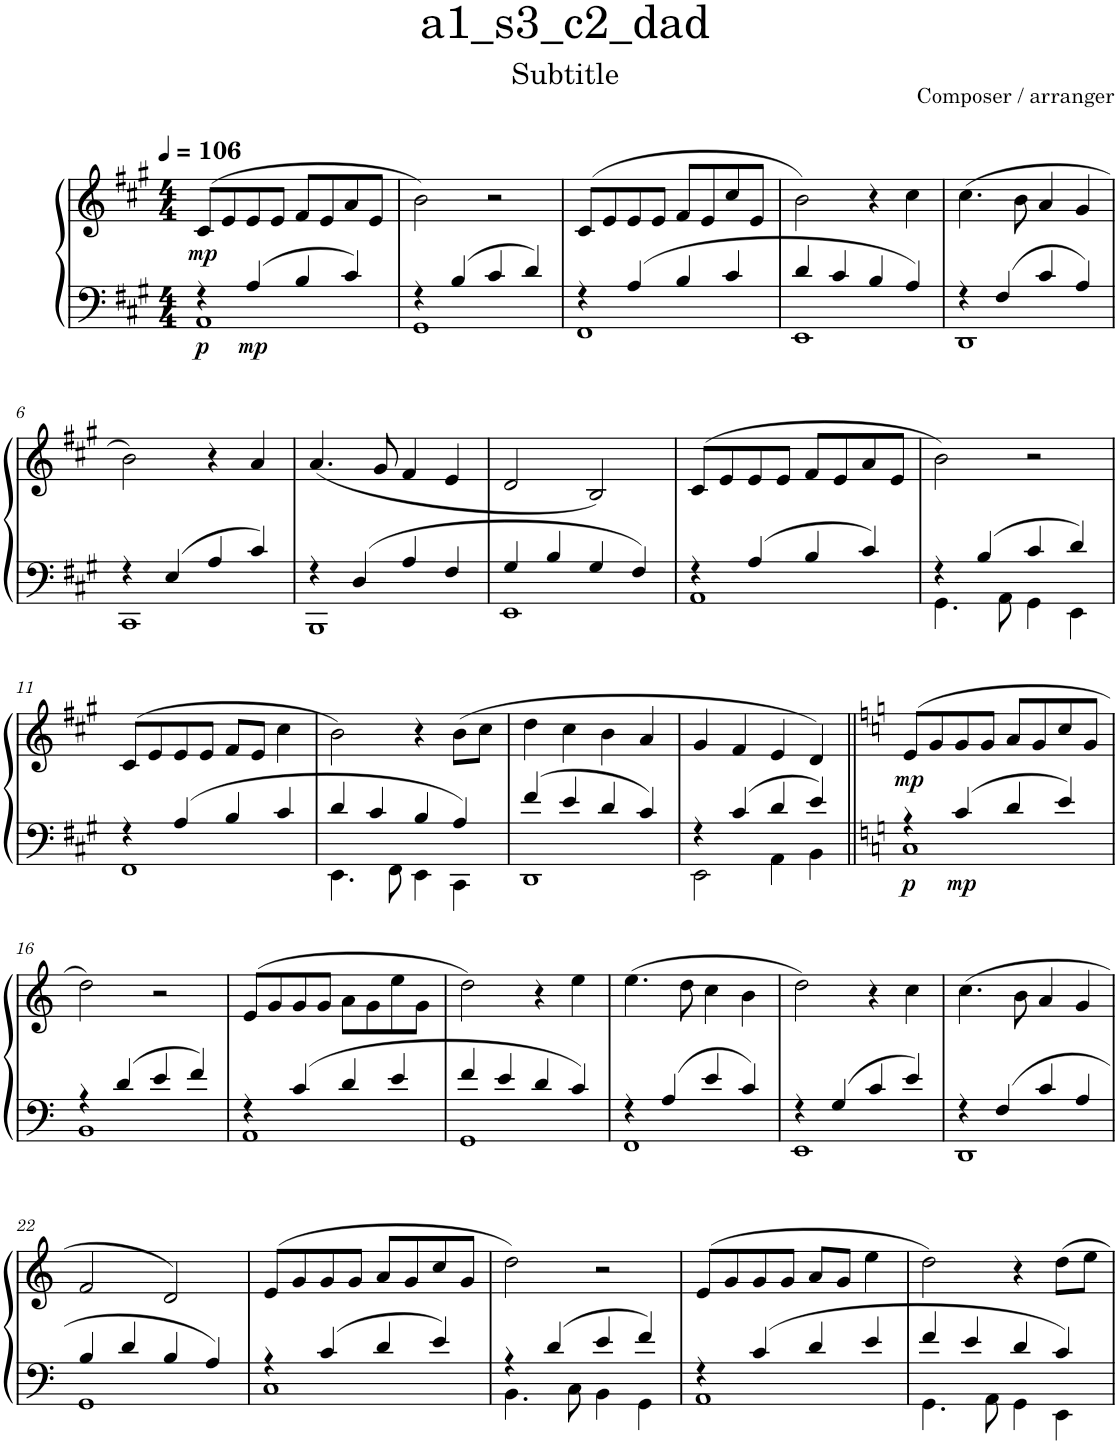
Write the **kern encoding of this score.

**kern	**kern	**dynam
*part1	*part1	*part1
*staff2	*staff1	*staff1/2
*I"Piano	*	*
*I'Pno.	*	*
*clefF4	*clefG2	*
*k[f#c#g#]	*k[f#c#g#]	*
*M4/4	*M4/4	*
*MM106	*MM106	*
=1	=1	=1
*^	*	*
!	!	!	!LO:DY:b=2
!	!	!	!LO:DY:n=1:b
4r	1AA	(8c#/L	p mp
.	.	8e/	.
!	!	!	!LO:DY:n=2:b=2
4A/	.	8e/	mp
.	.	8e/J	.
4B/	.	8f#/L	.
.	.	8e/	.
4c#/	.	8a/	.
.	.	8e/J	.
=2	=2	=2	=2
4r	1GG#	2b\)	.
4B/	.	.	.
4c#/	.	2r	.
4d/	.	.	.
=3	=3	=3	=3
4r	1FF#	(8c#/L	.
.	.	8e/	.
4A/	.	8e/	.
.	.	8e/J	.
4B/	.	8f#/L	.
.	.	8e/	.
4c#/	.	8cc#/	.
.	.	8e/J	.
=4	=4	=4	=4
4d/	1EE	2b\)	.
4c#/	.	.	.
4B/	.	4r	.
4A/	.	4cc#\	.
=5	=5	=5	=5
4r	1DD	(4.cc#\	.
4F#/	.	.	.
.	.	8b\	.
4c#/	.	4a/	.
4A/	.	4g#/	.
!!LO:LB:g=z
=6	=6	=6	=6
4r	1CC#	2b\)	.
4E/	.	.	.
4A/	.	4r	.
4c#/	.	4a/	.
=7	=7	=7	=7
4r	1BBB	(4.a/	.
4D/	.	.	.
.	.	8g#/	.
4A/	.	4f#/	.
4F#/	.	4e/	.
=8	=8	=8	=8
4G#/	1EE	2d/	.
4B/	.	.	.
4G#/	.	2B/)	.
4F#/	.	.	.
=9	=9	=9	=9
4r	1AA	(8c#/L	.
.	.	8e/	.
4A/	.	8e/	.
.	.	8e/J	.
4B/	.	8f#/L	.
.	.	8e/	.
4c#/	.	8a/	.
.	.	8e/J	.
=10	=10	=10	=10
4r	4.GG#\	2b\)	.
4B/	.	.	.
.	8AA\	.	.
4c#/	4GG#\	2r	.
4d/	4EE\	.	.
!!LO:LB:g=z
=11	=11	=11	=11
4r	1FF#	(8c#/L	.
.	.	8e/	.
4A/	.	8e/	.
.	.	8e/J	.
4B/	.	8f#/L	.
.	.	8e/J	.
4c#/	.	4cc#\	.
=12	=12	=12	=12
4d/	4.EE\	2b\)	.
4c#/	.	.	.
.	8FF#\	.	.
4B/	4EE\	4r	.
4A/	4CC#\	(8b\L	.
.	.	8cc#\J	.
=13	=13	=13	=13
4f#/	1DD	4dd\	.
4e/	.	4cc#\	.
4d/	.	4b\	.
4c#/	.	4a/	.
=14	=14	=14	=14
4r	2EE\	4g#/	.
4c#/	.	4f#/	.
4d/	4AA\	4e/	.
4e/	4BB\	4d/)	.
=15||	=15||	=15||	=15||
*k[]	*	*k[]	*
!	!	!	!LO:DY:b=2
!	!	!	!LO:DY:n=1:b
4r	1C	(8e/L	p mp
.	.	8g/	.
!	!	!	!LO:DY:n=2:b=2
4c/	.	8g/	mp
.	.	8g/J	.
4d/	.	8a/L	.
.	.	8g/	.
4e/	.	8cc/	.
.	.	8g/J	.
!!LO:LB:g=z
=16	=16	=16	=16
4r	1BB	2dd\)	.
4d/	.	.	.
4e/	.	2r	.
4f/	.	.	.
=17	=17	=17	=17
4r	1AA	(8e/L	.
.	.	8g/	.
4c/	.	8g/	.
.	.	8g/J	.
4d/	.	8a\L	.
.	.	8g\	.
4e/	.	8ee\	.
.	.	8g\J	.
=18	=18	=18	=18
4f/	1GG	2dd\)	.
4e/	.	.	.
4d/	.	4r	.
4c/	.	4ee\	.
=19	=19	=19	=19
4r	1FF	(4.ee\	.
4A/	.	.	.
.	.	8dd\	.
4e/	.	4cc\	.
4c/	.	4b\	.
=20	=20	=20	=20
4r	1EE	2dd\)	.
4G/	.	.	.
4c/	.	4r	.
4e/	.	4cc\	.
=21	=21	=21	=21
4r	1DD	(4.cc\	.
4F/	.	.	.
.	.	8b\	.
4c/	.	4a/	.
4A/	.	4g/	.
!!LO:LB:g=z
=22	=22	=22	=22
4B/	1GG	2f/	.
4d/	.	.	.
4B/	.	2d/)	.
4A/	.	.	.
=23	=23	=23	=23
4r	1C	(8e/L	.
.	.	8g/	.
4c/	.	8g/	.
.	.	8g/J	.
4d/	.	8a/L	.
.	.	8g/	.
4e/	.	8cc/	.
.	.	8g/J	.
=24	=24	=24	=24
4r	4.BB\	2dd\)	.
4d/	.	.	.
.	8C\	.	.
4e/	4BB\	2r	.
4f/	4GG\	.	.
=25	=25	=25	=25
4r	1AA	(8e/L	.
.	.	8g/	.
4c/	.	8g/	.
.	.	8g/J	.
4d/	.	8a/L	.
.	.	8g/J	.
4e/	.	4ee\	.
=26	=26	=26	=26
4f/	4.GG\	2dd\)	.
4e/	.	.	.
.	8AA\	.	.
4d/	4GG\	4r	.
4c/	4EE\	8dd\L	.
.	.	8ee\J	.
*v	*v	*	*
=	=	=
*-	*-	*-
